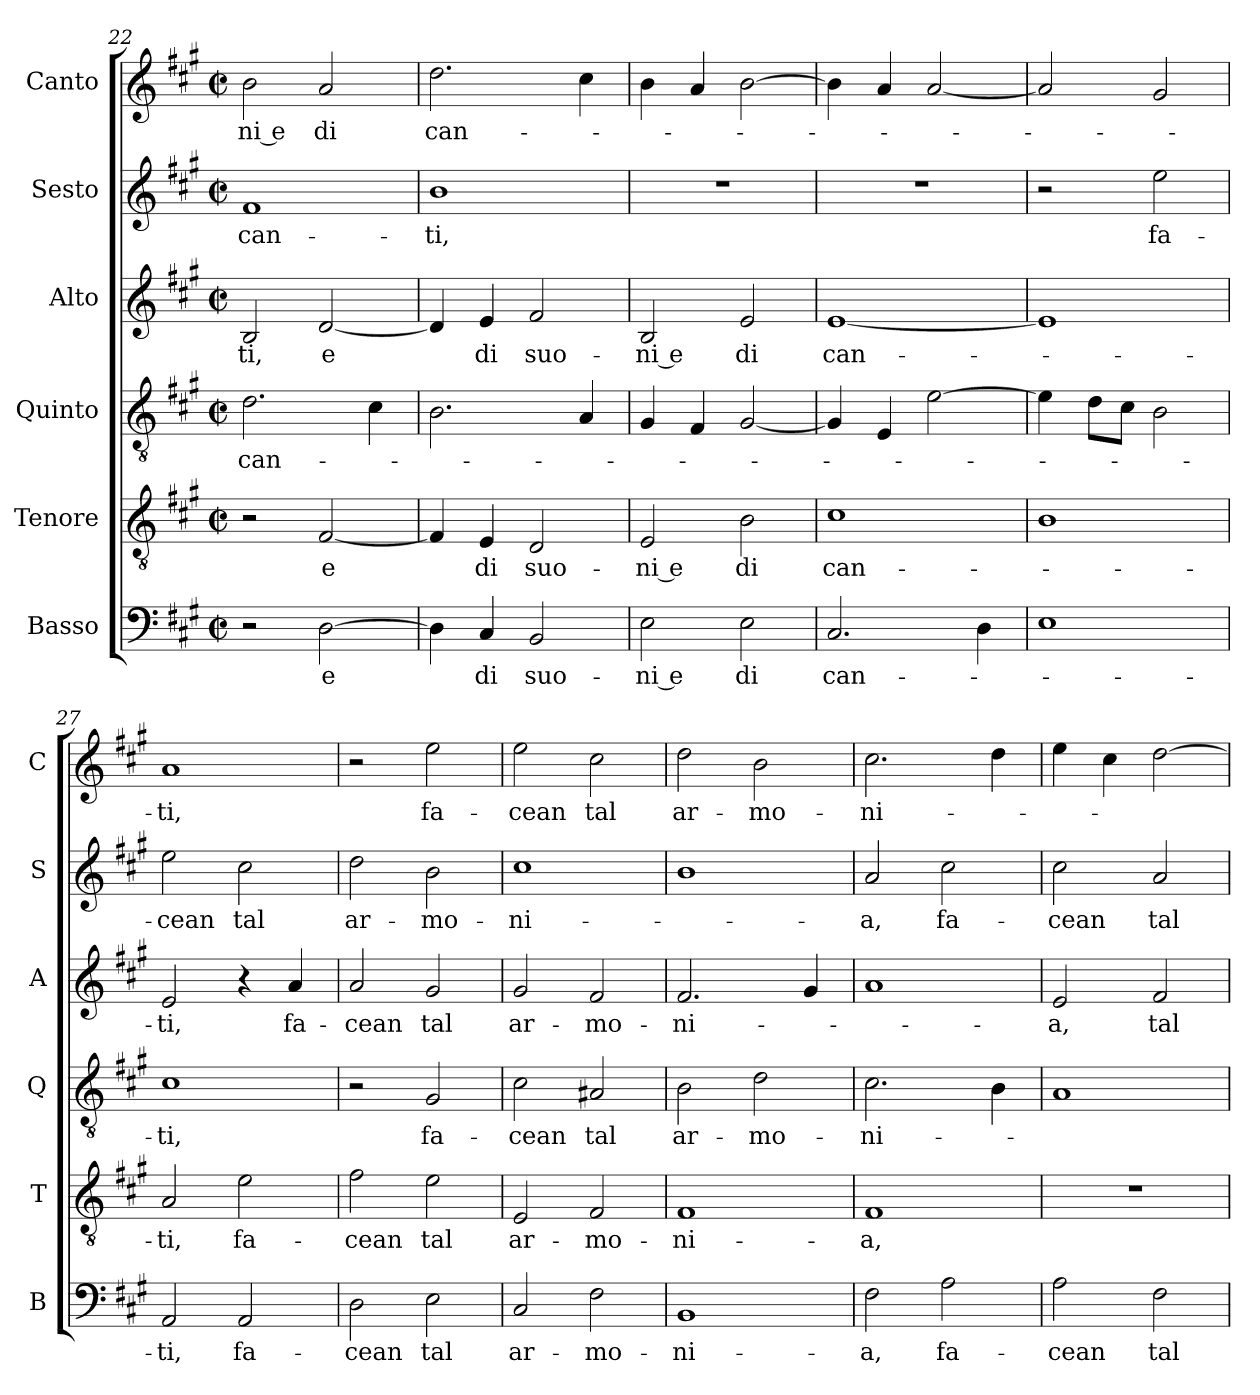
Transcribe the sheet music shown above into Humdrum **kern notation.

**kern	**text	**kern	**text	**kern	**text	**kern	**text	**kern	**text	**kern	**text
*part6	*part6	*part5	*part5	*part4	*part4	*part3	*part3	*part2	*part2	*part1	*part1
*staff6	*staff6	*staff5	*staff5	*staff4	*staff4	*staff3	*staff3	*staff2	*staff2	*staff1	*staff1
*I"Basso	*	*I"Tenore	*	*I"Quinto	*	*I"Alto	*	*I"Sesto	*	*I"Canto	*
*I'B	*	*I'T	*	*I'Q	*	*I'A	*	*I'S	*	*I'C	*
*clefF4	*	*clefGv2	*	*clefGv2	*	*clefG2	*	*clefG2	*	*clefG2	*
*k[f#c#g#]	*	*k[f#c#g#]	*	*k[f#c#g#]	*	*k[f#c#g#]	*	*k[f#c#g#]	*	*k[f#c#g#]	*
*A:	*	*A:	*	*A:	*	*A:	*	*A:	*	*A:	*
*M2/2	*	*M2/2	*	*M2/2	*	*M2/2	*	*M2/2	*	*M2/2	*
*met(c|)	*	*met(c|)	*	*met(c|)	*	*met(c|)	*	*met(c|)	*	*met(c|)	*
=22	=22	=22	=22	=22	=22	=22	=22	=22	=22	=22	=22
!	!	!	!	!	!LO:LY:b	!	!LO:LY:b	!	!LO:LY:b	!	!LO:LY:b
2r	.	2r	.	2.d\	can-	2B/	-ti,	1f#	can-	2b\	-ni e
!	!LO:LY:b	!	!LO:LY:b	!	!	!	!LO:LY:b	!	!	!	!LO:LY:b
[2D\	e	[2F#/	e	.	.	[2d/	e	.	.	2a/	di
.	.	.	.	4c#\	.	.	.	.	.	.	.
=23	=23	=23	=23	=23	=23	=23	=23	=23	=23	=23	=23
!	!	!	!	!	!	!	!	!	!LO:LY:b	!	!LO:LY:b
4D\]	.	4F#/]	.	2.B\	.	4d/]	.	1b	-ti,	2.dd\	can-
!	!LO:LY:b	!	!LO:LY:b	!	!	!	!LO:LY:b	!	!	!	!
4C#/	di	4E/	di	.	.	4e/	di	.	.	.	.
!	!LO:LY:b	!	!LO:LY:b	!	!	!	!LO:LY:b	!	!	!	!
2BB/	suo-	2D/	suo-	.	.	2f#/	suo-	.	.	.	.
.	.	.	.	4A/	.	.	.	.	.	4cc#\	.
=24	=24	=24	=24	=24	=24	=24	=24	=24	=24	=24	=24
!	!LO:LY:b	!	!LO:LY:b	!	!	!	!LO:LY:b	!	!	!	!
2E\	-ni e	2E/	-ni e	4G#/	.	2B/	-ni e	1r	.	4b\	.
.	.	.	.	4F#/	.	.	.	.	.	4a/	.
!	!LO:LY:b	!	!LO:LY:b	!	!	!	!LO:LY:b	!	!	!	!
2E\	di	2B\	di	[2G#/	.	2e/	di	.	.	[2b\	.
=25	=25	=25	=25	=25	=25	=25	=25	=25	=25	=25	=25
!	!LO:LY:b	!	!LO:LY:b	!	!	!	!LO:LY:b	!	!	!	!
2.C#/	can-	1c#	can-	4G#/]	.	[1e	can-	1r	.	4b\]	.
.	.	.	.	4E/	.	.	.	.	.	4a/	.
.	.	.	.	[2e\	.	.	.	.	.	[2a/	.
4D\	.	.	.	.	.	.	.	.	.	.	.
=26	=26	=26	=26	=26	=26	=26	=26	=26	=26	=26	=26
1E	.	1B	.	4e\]	.	1e]	.	2r	.	2a/]	.
.	.	.	.	8d\L	.	.	.	.	.	.	.
.	.	.	.	8c#\J	.	.	.	.	.	.	.
!	!	!	!	!	!	!	!	!	!LO:LY:b	!	!
.	.	.	.	2B\	.	.	.	2ee\	fa-	2g#/	.
!!LO:LB:g=z
=27	=27	=27	=27	=27	=27	=27	=27	=27	=27	=27	=27
!	!LO:LY:b	!	!LO:LY:b	!	!LO:LY:b	!	!LO:LY:b	!	!LO:LY:b	!	!LO:LY:b
2AA/	-ti,	2A/	-ti,	1c#	-ti,	2e/	-ti,	2ee\	-cean	1a	-ti,
!	!LO:LY:b	!	!LO:LY:b	!	!	!	!	!	!LO:LY:b	!	!
2AA/	fa-	2e\	fa-	.	.	4r	.	2cc#\	tal	.	.
!	!	!	!	!	!	!	!LO:LY:b	!	!	!	!
.	.	.	.	.	.	4a/	fa-	.	.	.	.
=28	=28	=28	=28	=28	=28	=28	=28	=28	=28	=28	=28
!	!LO:LY:b	!	!LO:LY:b	!	!	!	!LO:LY:b	!	!LO:LY:b	!	!
2D\	-cean	2f#\	-cean	2r	.	2a/	-cean	2dd\	ar-	2r	.
!	!LO:LY:b	!	!LO:LY:b	!	!LO:LY:b	!	!LO:LY:b	!	!LO:LY:b	!	!LO:LY:b
2E\	tal	2e\	tal	2G#/	fa-	2g#/	tal	2b\	-mo-	2ee\	fa-
=29	=29	=29	=29	=29	=29	=29	=29	=29	=29	=29	=29
!	!LO:LY:b	!	!LO:LY:b	!	!LO:LY:b	!	!LO:LY:b	!	!LO:LY:b	!	!LO:LY:b
2C#/	ar-	2E/	ar-	2c#\	-cean	2g#/	ar-	1cc#	-ni-	2ee\	-cean
!	!LO:LY:b	!	!LO:LY:b	!	!LO:LY:b	!	!LO:LY:b	!	!	!	!LO:LY:b
2F#\	-mo-	2F#/	-mo-	2A#X/	tal	2f#/	-mo-	.	.	2cc#\	tal
=30	=30	=30	=30	=30	=30	=30	=30	=30	=30	=30	=30
!	!LO:LY:b	!	!LO:LY:b	!	!LO:LY:b	!	!LO:LY:b	!	!	!	!LO:LY:b
1BB	-ni-	1F#	-ni-	2B\	ar-	2.f#/	-ni-	1b	.	2dd\	ar-
!	!	!	!	!	!LO:LY:b	!	!	!	!	!	!LO:LY:b
.	.	.	.	2d\	-mo-	.	.	.	.	2b\	-mo-
.	.	.	.	.	.	4g#/	.	.	.	.	.
=31	=31	=31	=31	=31	=31	=31	=31	=31	=31	=31	=31
!	!LO:LY:b	!	!LO:LY:b	!	!LO:LY:b	!	!	!	!LO:LY:b	!	!LO:LY:b
2F#\	-a,	1F#	-a,	2.c#\	-ni-	1a	.	2a/	-a,	2.cc#\	-ni-
!	!LO:LY:b	!	!	!	!	!	!	!	!LO:LY:b	!	!
2A\	fa-	.	.	.	.	.	.	2cc#\	fa-	.	.
.	.	.	.	4B\	.	.	.	.	.	4dd\	.
=32	=32	=32	=32	=32	=32	=32	=32	=32	=32	=32	=32
!	!LO:LY:b	!	!	!	!	!	!LO:LY:b	!	!LO:LY:b	!	!
2A\	-cean	1r	.	1A	.	2e/	-a,	2cc#\	-cean	4ee\	.
.	.	.	.	.	.	.	.	.	.	4cc#\	.
!	!LO:LY:b	!	!	!	!	!	!LO:LY:b	!	!LO:LY:b	!	!
2F#\	tal	.	.	.	.	2f#/	tal	2a/	tal	[2dd\	.
=	=	=	=	=	=	=	=	=	=	=	=
*-	*-	*-	*-	*-	*-	*-	*-	*-	*-	*-	*-
